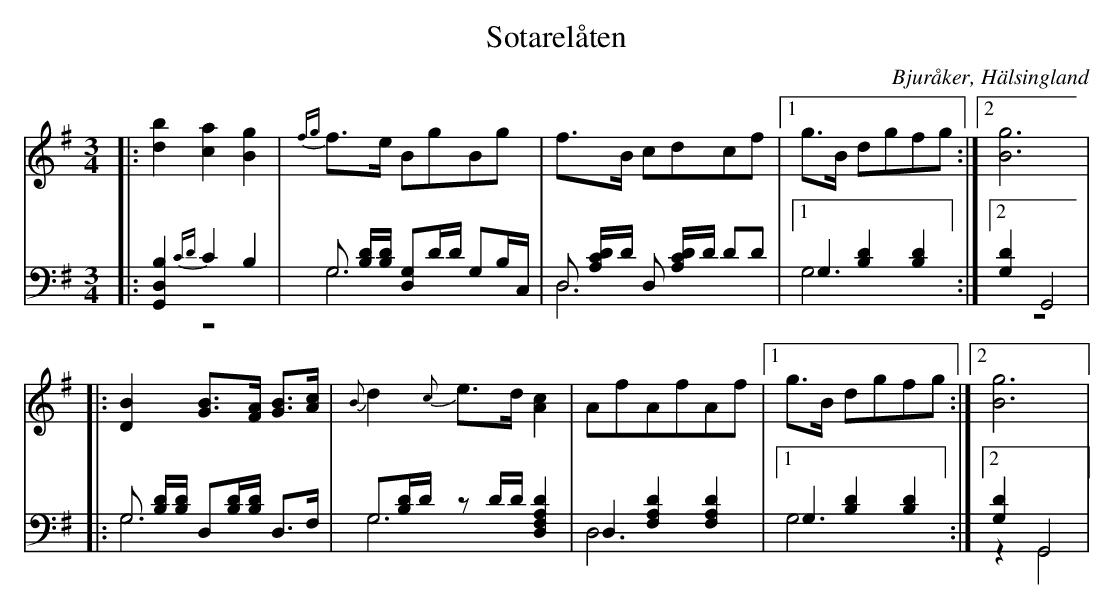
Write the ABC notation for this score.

X:1
T: Sotarelåten
O: Bjuråker, Hälsingland
M: 3/4
L: 1/8
K: G
V:1
V:2
V:3 merge
V:1
|:[d2b2] [c2a2] [B2g2]|{fg}f>e BgBg|f>B cdcf |1g>B dgfg :|2 [B6g6]|
|:[D2B2] [GB]>[FA] [GB]>[Ac]|{B}d2 {c}e>d [A2c2]|AfAfAf |1g>B dgfg :|2 [B6g6]|
V:2 clef=bass
|:[G,,2 D,2B,2] {CD}C2 B,2|G, [B,/ D/][B,/ D/] [G,D,]D/D/ G,B,/C,/|D, [A,/ C/ D/]D/ D, [A,/ C/ D/]D/ DD|1G,2 [B,2 D2] [B,2 D2]:|2 [G,2D2] G,,4|
|:G, [B,/ D/][B,/ D/] D,[B,/ D/][B,/ D/] D,>F,|G,[B,/ D/]D/ zD/D/ [D,2 F,2A,2D2]|D,2 [F,2 A,2 D2] [F,2 A,2 D2]|1 G,2 [B,2 D2] [B,2 D2] :|2 [G,2D2] G,,4|
V:3 clef=bass
|:z6|G,6|D,6|1G,6:|2 z6|
|:G,6|G,6|D,6|1 G,6 :|2 z2 G,,4|
